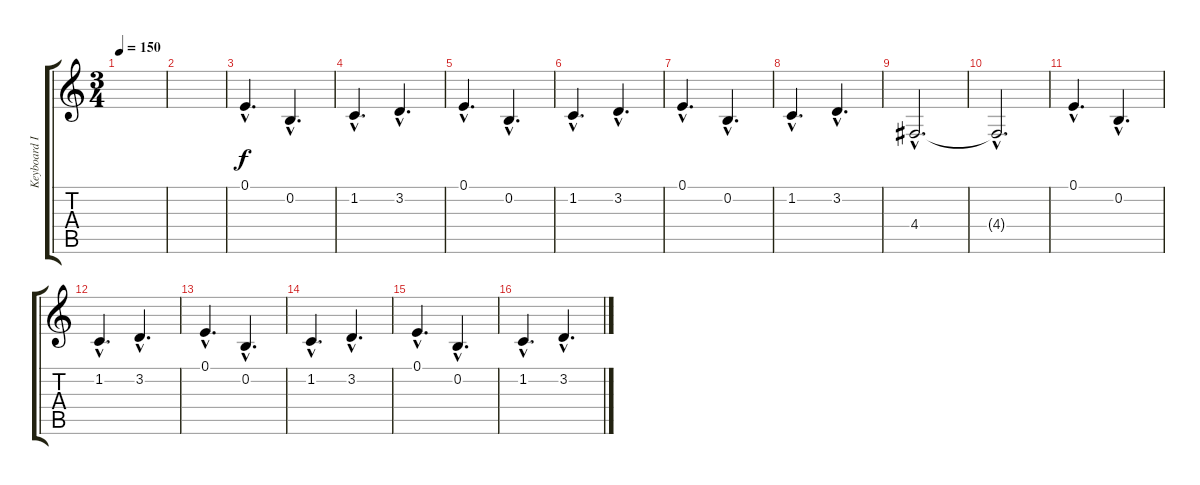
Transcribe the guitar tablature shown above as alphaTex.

\track ("Keyboard I" "Keyboard I") {instrument pad4choir}
\staff {score tabs}
\tuning (E4 B3 G3 D3 A2 E2) {hide}
\ts (3 4)
\tempo 150
\clef g2
\ks c
|
|
0.1{hac}.4{d} 0.2{hac}.4{d} |
1.2{hac}.4{d} 3.2{hac}.4{d} |
0.1{hac}.4{d} 0.2{hac}.4{d} |
1.2{hac}.4{d} 3.2{hac}.4{d} |
0.1{hac}.4{d} 0.2{hac}.4{d} |
1.2{hac}.4{d} 3.2{hac}.4{d} |
4.4{hac}.2{d} |
4.4{hac t}.2{d} |
0.1{hac}.4{d} 0.2{hac}.4{d} |
1.2{hac}.4{d} 3.2{hac}.4{d} |
0.1{hac}.4{d} 0.2{hac}.4{d} |
1.2{hac}.4{d} 3.2{hac}.4{d} |
0.1{hac}.4{d} 0.2{hac}.4{d} |
1.2{hac}.4{d} 3.2{hac}.4{d}
